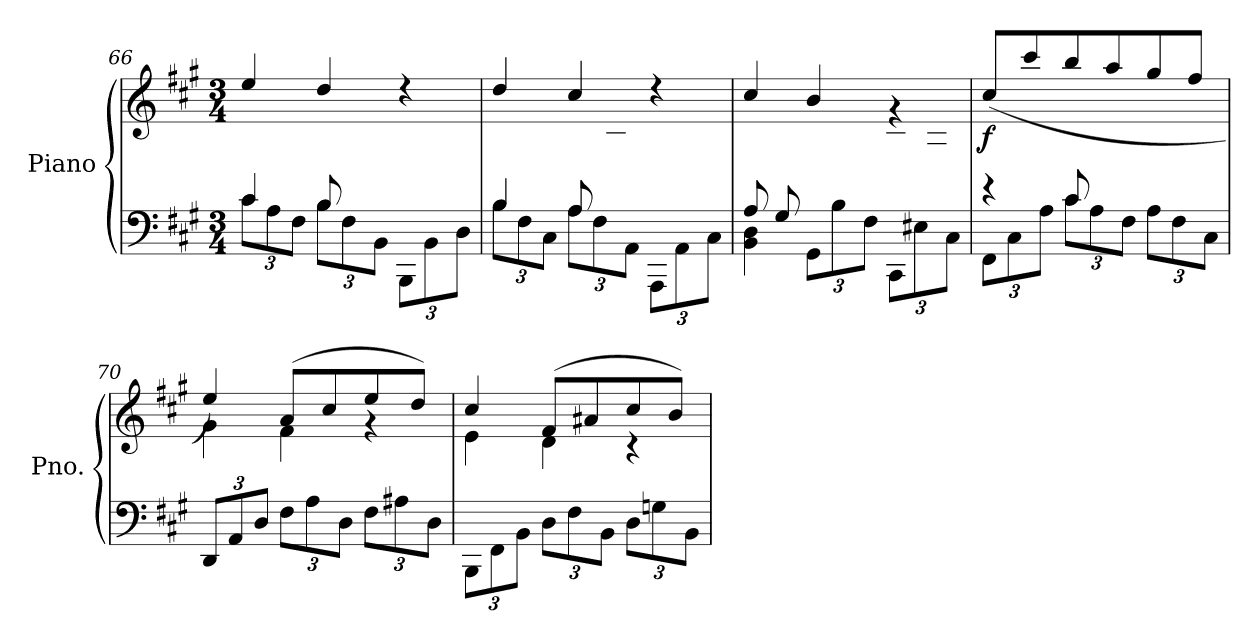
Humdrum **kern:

**kern	**kern	**dynam
*part1	*part1	*part1
*staff2	*staff1	*staff1/2
*I"Piano	*	*
*I'Pno.	*	*
*clefF4	*clefG2	*
*k[f#c#g#]	*k[f#c#g#]	*
*M3/4	*M3/4	*
=66	=66	=66
*^	*	*
*	*Xbrackettup	*	*
*	*	*^	*
4c#/	12c#\L	4ee/	4.ryy	.
.	12A\	.	.	.
.	12F#\J	.	.	.
(>8B/L	12B\L	4dd/	.	.
.	12F#\	.	.	.
4.ryy	.	.	8d\	.
.	12BB\J	.	.	.
.	12BBB\L	4rdd	8a\	.
.	12BB\	.	.	.
.	.	.	8g#\J)	.
.	12D\J	.	.	.
!!LO:LB:g=z	!!
=67	=67	=67	=67	=67
4B/	12B\L	4dd/	4.ryy	.
.	12F#\	.	.	.
.	12C#\J	.	.	.
(>8A/L	12A\L	4cc#/	.	.
.	12F#\	.	.	.
4.ryy	.	.	8c#\	.
.	12AA\J	.	.	.
.	12AAA\L	4rdd	8g#\	.
.	12AA\	.	.	.
.	.	.	8f#\J)	.
.	12C#\J	.	.	.
=68	=68	=68	=68	=68
(>8A/L	4BB\ 4D\	4cc#/	4ryy	.
8G#/	.	.	.	.
2ryy	12GG#\L	4b/	8e\	.
.	12B\	.	.	.
.	.	.	8d\	.
.	12F#\J	.	.	.
.	12CC#\L	4rg	8B\	.
.	12E#X\	.	.	.
.	.	.	8G#\J)	.
.	12C#\J	.	.	.
=69	=69	=69	=69	=69
!	!	!	!	!LO:DY:b
12FF#\L	4re	(>8cc#/L	4.ryy	f
12C#\	.	.	.	.
.	.	8ccc#/	.	.
12A\J	.	.	.	.
12c#\L	8c#/L	8bb/	.	.
12A\	.	.	.	.
.	4.ryy	8aa/	8cc#\	.
12F#\J	.	.	.	.
12A\L	.	8gg#/	8b\	.
12F#\	.	.	.	.
.	.	8ff#/J	8a\J	.
12C#\J	.	.	.	.
*v	*v	*	*	*
=70	=70	=70	=70
12DD/L	4ee/)	4g#\	.
12AA/	.	.	.
12D/J	.	.	.
12F#\L	(>8a/L	4f#\	.
12A\	.	.	.
.	8cc#/	.	.
12D\J	.	.	.
12F#\L	8ee/	4rg	.
12A#X\	.	.	.
.	8dd/J)	.	.
12D\J	.	.	.
!!LO:LB:g=z	!!
=71	=71	=71	=71
12BBB\L	4cc#/	4e\	.
12FF#\	.	.	.
12BB\J	.	.	.
12D\L	(>8f#/L	4d\	.
12F#\	.	.	.
.	8a#X/	.	.
12BB\J	.	.	.
12D\L	8cc#/	4r	.
12Gn\	.	.	.
.	8b/J)	.	.
12BB\J	.	.	.
*	*v	*v	*
=	=	=
*-	*-	*-
